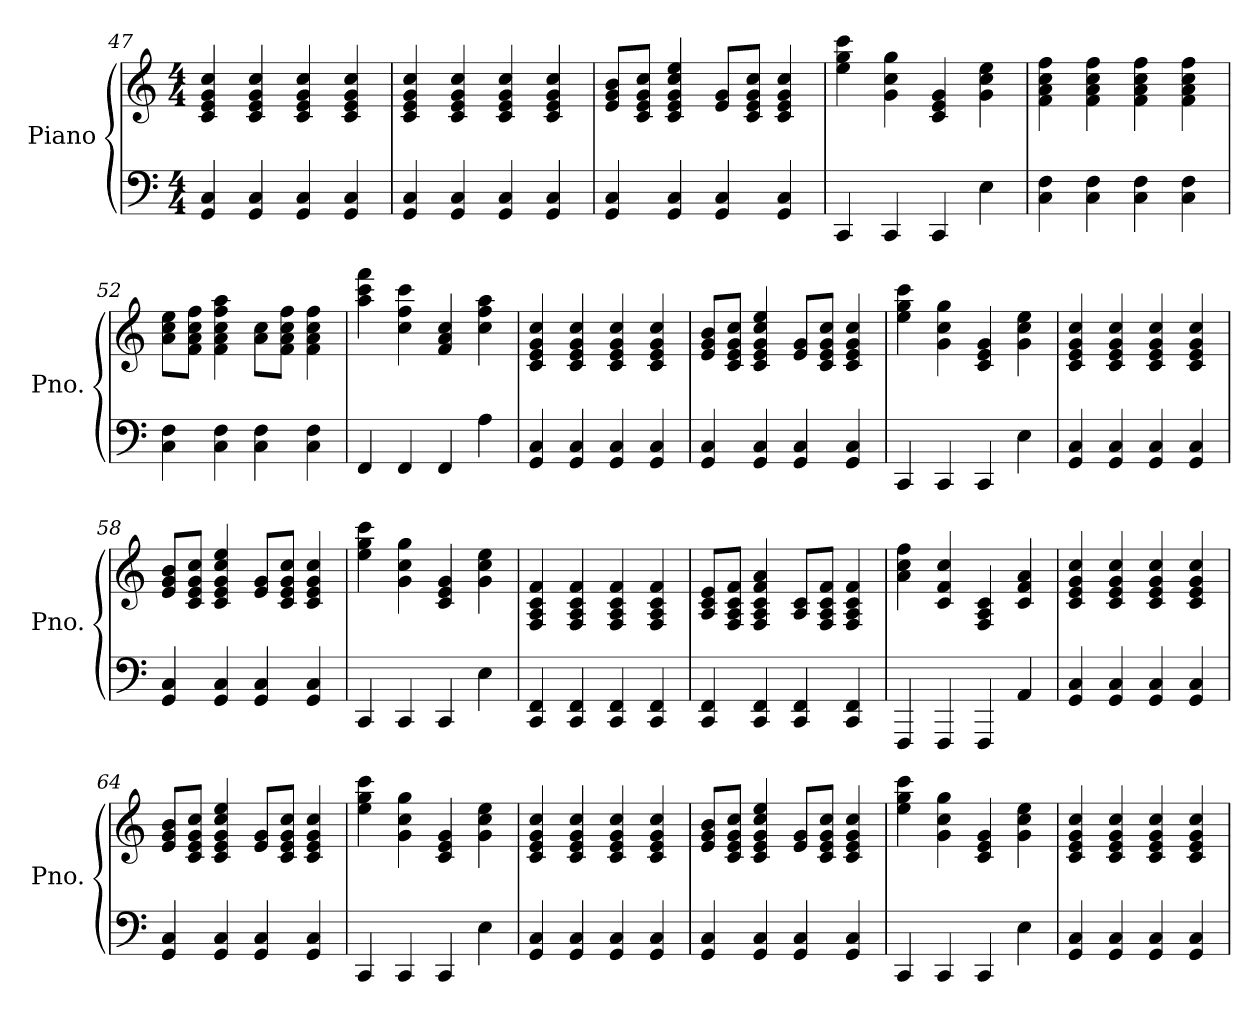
**kern	**kern
*part1	*part1
*staff2	*staff1
*I"Piano	*
*I'Pno.	*
*clefF4	*clefG2
*k[]	*k[]
*C:	*C:
*M4/4	*M4/4
=47	=47
4GG/ 4C/	4c/ 4e/ 4g/ 4cc/
4GG/ 4C/	4c/ 4e/ 4g/ 4cc/
4GG/ 4C/	4c/ 4e/ 4g/ 4cc/
4GG/ 4C/	4c/ 4e/ 4g/ 4cc/
=48	=48
4GG/ 4C/	4c/ 4e/ 4g/ 4cc/
4GG/ 4C/	4c/ 4e/ 4g/ 4cc/
4GG/ 4C/	4c/ 4e/ 4g/ 4cc/
4GG/ 4C/	4c/ 4e/ 4g/ 4cc/
=49	=49
4GG/ 4C/	8e/ 8g/ 8b/L
.	8c/ 8e/ 8g/ 8cc/J
4GG/ 4C/	4c/ 4e/ 4g/ 4cc/ 4ee/
4GG/ 4C/	8e/ 8g/L
.	8c/ 8e/ 8g/ 8cc/J
4GG/ 4C/	4c/ 4e/ 4g/ 4cc/
=50	=50
4CC/	4ee\ 4gg\ 4ccc\
4CC/	4g\ 4cc\ 4gg\
4CC/	4c/ 4e/ 4g/
4E\	4g\ 4cc\ 4ee\
=51	=51
4C\ 4F\	4f\ 4a\ 4cc\ 4ff\
4C\ 4F\	4f\ 4a\ 4cc\ 4ff\
4C\ 4F\	4f\ 4a\ 4cc\ 4ff\
4C\ 4F\	4f\ 4a\ 4cc\ 4ff\
!!LO:LB:g=z
=52	=52
4C\ 4F\	8a\ 8cc\ 8ee\L
.	8f\ 8a\ 8cc\ 8ff\J
4C\ 4F\	4f\ 4a\ 4cc\ 4ff\ 4aa\
4C\ 4F\	8a\ 8cc\L
.	8f\ 8a\ 8cc\ 8ff\J
4C\ 4F\	4f\ 4a\ 4cc\ 4ff\
=53	=53
4FF/	4aa\ 4ccc\ 4fff\
4FF/	4cc\ 4ff\ 4ccc\
4FF/	4f/ 4a/ 4cc/
4A\	4cc\ 4ff\ 4aa\
=54	=54
4GG/ 4C/	4c/ 4e/ 4g/ 4cc/
4GG/ 4C/	4c/ 4e/ 4g/ 4cc/
4GG/ 4C/	4c/ 4e/ 4g/ 4cc/
4GG/ 4C/	4c/ 4e/ 4g/ 4cc/
=55	=55
4GG/ 4C/	8e/ 8g/ 8b/L
.	8c/ 8e/ 8g/ 8cc/J
4GG/ 4C/	4c/ 4e/ 4g/ 4cc/ 4ee/
4GG/ 4C/	8e/ 8g/L
.	8c/ 8e/ 8g/ 8cc/J
4GG/ 4C/	4c/ 4e/ 4g/ 4cc/
=56	=56
4CC/	4ee\ 4gg\ 4ccc\
4CC/	4g\ 4cc\ 4gg\
4CC/	4c/ 4e/ 4g/
4E\	4g\ 4cc\ 4ee\
=57	=57
4GG/ 4C/	4c/ 4e/ 4g/ 4cc/
4GG/ 4C/	4c/ 4e/ 4g/ 4cc/
4GG/ 4C/	4c/ 4e/ 4g/ 4cc/
4GG/ 4C/	4c/ 4e/ 4g/ 4cc/
=58	=58
4GG/ 4C/	8e/ 8g/ 8b/L
.	8c/ 8e/ 8g/ 8cc/J
4GG/ 4C/	4c/ 4e/ 4g/ 4cc/ 4ee/
4GG/ 4C/	8e/ 8g/L
.	8c/ 8e/ 8g/ 8cc/J
4GG/ 4C/	4c/ 4e/ 4g/ 4cc/
!!LO:LB:g=z
=59	=59
4CC/	4ee\ 4gg\ 4ccc\
4CC/	4g\ 4cc\ 4gg\
4CC/	4c/ 4e/ 4g/
4E\	4g\ 4cc\ 4ee\
=60	=60
4CC/ 4FF/	4F/ 4A/ 4c/ 4f/
4CC/ 4FF/	4F/ 4A/ 4c/ 4f/
4CC/ 4FF/	4F/ 4A/ 4c/ 4f/
4CC/ 4FF/	4F/ 4A/ 4c/ 4f/
=61	=61
4CC/ 4FF/	8A/ 8c/ 8e/L
.	8F/ 8A/ 8c/ 8f/J
4CC/ 4FF/	4F/ 4A/ 4c/ 4f/ 4a/
4CC/ 4FF/	8A/ 8c/L
.	8F/ 8A/ 8c/ 8f/J
4CC/ 4FF/	4F/ 4A/ 4c/ 4f/
=62	=62
4FFF/	4a\ 4cc\ 4ff\
4FFF/	4c/ 4f/ 4cc/
4FFF/	4F/ 4A/ 4c/
4AA/	4c/ 4f/ 4a/
=63	=63
4GG/ 4C/	4c/ 4e/ 4g/ 4cc/
4GG/ 4C/	4c/ 4e/ 4g/ 4cc/
4GG/ 4C/	4c/ 4e/ 4g/ 4cc/
4GG/ 4C/	4c/ 4e/ 4g/ 4cc/
=64	=64
4GG/ 4C/	8e/ 8g/ 8b/L
.	8c/ 8e/ 8g/ 8cc/J
4GG/ 4C/	4c/ 4e/ 4g/ 4cc/ 4ee/
4GG/ 4C/	8e/ 8g/L
.	8c/ 8e/ 8g/ 8cc/J
4GG/ 4C/	4c/ 4e/ 4g/ 4cc/
=65	=65
4CC/	4ee\ 4gg\ 4ccc\
4CC/	4g\ 4cc\ 4gg\
4CC/	4c/ 4e/ 4g/
4E\	4g\ 4cc\ 4ee\
=66	=66
4GG/ 4C/	4c/ 4e/ 4g/ 4cc/
4GG/ 4C/	4c/ 4e/ 4g/ 4cc/
4GG/ 4C/	4c/ 4e/ 4g/ 4cc/
4GG/ 4C/	4c/ 4e/ 4g/ 4cc/
!!LO:LB:g=z
=67	=67
4GG/ 4C/	8e/ 8g/ 8b/L
.	8c/ 8e/ 8g/ 8cc/J
4GG/ 4C/	4c/ 4e/ 4g/ 4cc/ 4ee/
4GG/ 4C/	8e/ 8g/L
.	8c/ 8e/ 8g/ 8cc/J
4GG/ 4C/	4c/ 4e/ 4g/ 4cc/
=68	=68
4CC/	4ee\ 4gg\ 4ccc\
4CC/	4g\ 4cc\ 4gg\
4CC/	4c/ 4e/ 4g/
4E\	4g\ 4cc\ 4ee\
=69	=69
4GG/ 4C/	4c/ 4e/ 4g/ 4cc/
4GG/ 4C/	4c/ 4e/ 4g/ 4cc/
4GG/ 4C/	4c/ 4e/ 4g/ 4cc/
4GG/ 4C/	4c/ 4e/ 4g/ 4cc/
=	=
*-	*-
